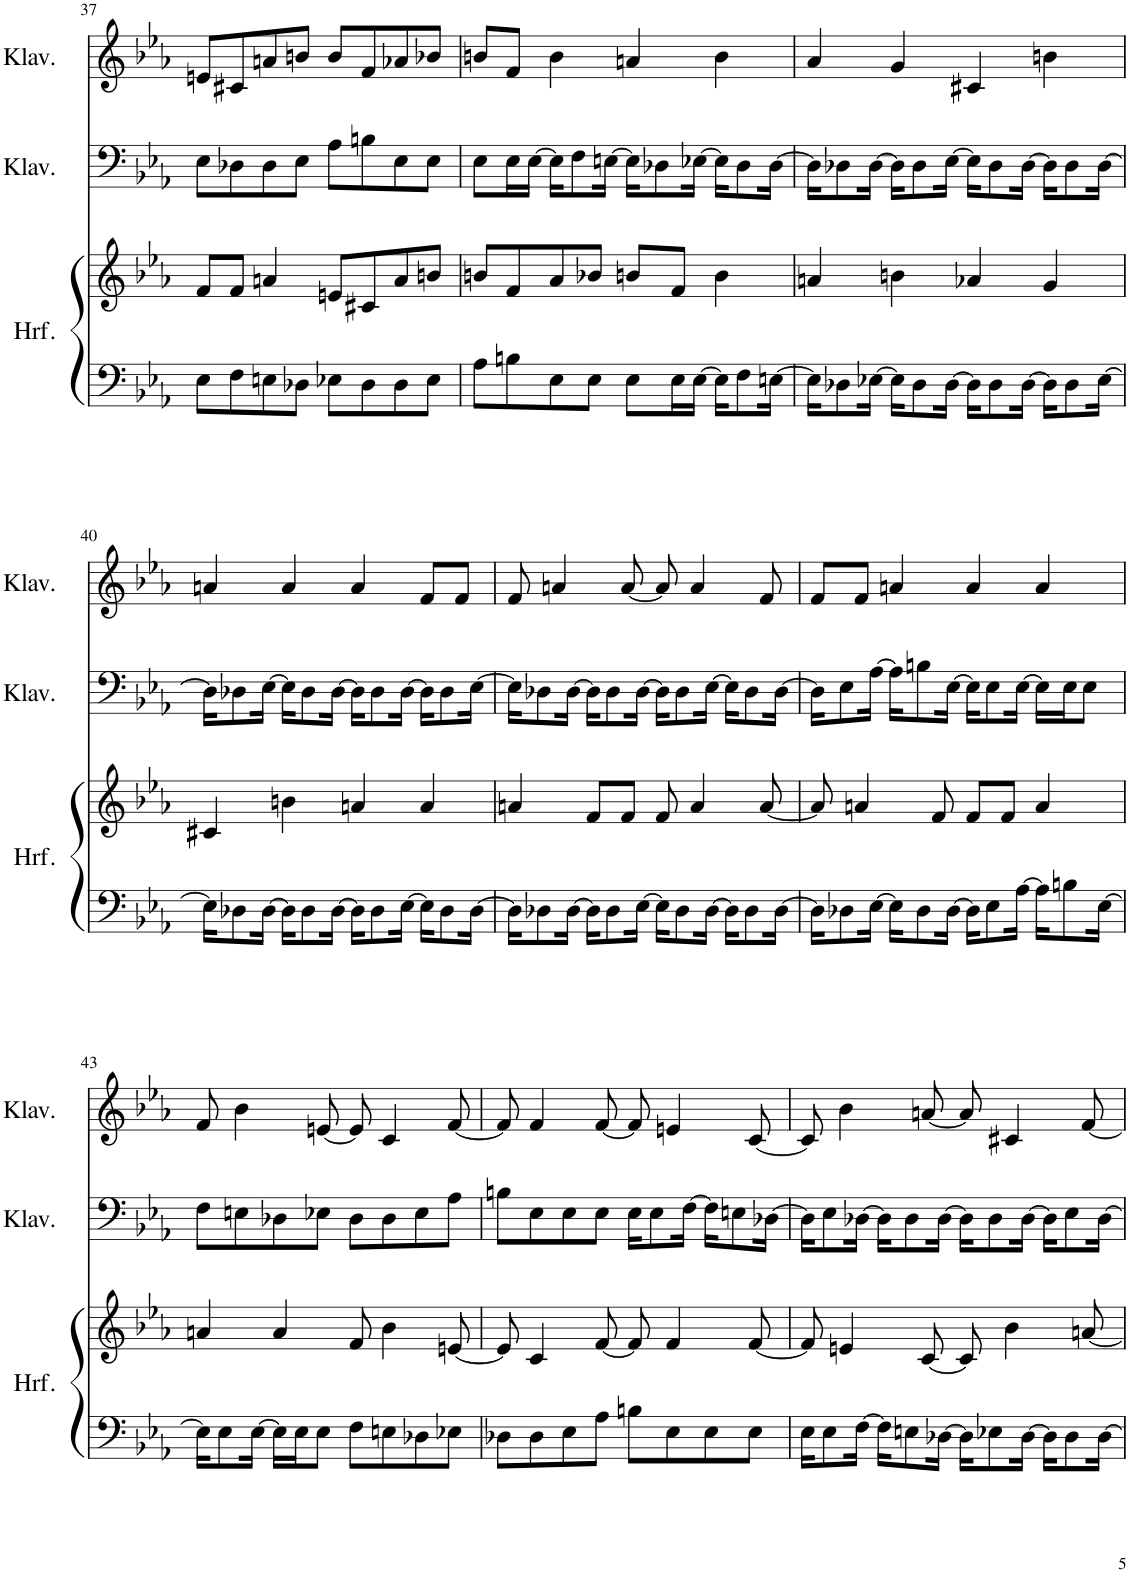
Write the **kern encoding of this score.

**kern	**kern	**kern	**kern
*part3	*part3	*part2	*part1
*staff4	*staff3	*staff2	*staff1
*I"Harfe	*	*I"Klavier	*I"Klavier
*I'Hrf.	*	*I'Klav.	*I'Klav.
!!LO:PB:g=z
*clefF4	*clefG2	*clefF4	*clefG2
*k[b-e-a-]	*k[b-e-a-]	*k[b-e-a-]	*k[b-e-a-]
*M4/4	*M4/4	*M4/4	*M4/4
=37	=37	=37	=37
8E-\L	8f/L	8E-\L	8en/L
8F\	8f/J	8D-X\	8c#X/
8En\	4an/	8D-\	8an/
8D-X\J	.	8E-\J	8bn/J
8E-X\L	8en/L	8A-\L	8b/L
8D-\	8c#X/	8Bn\	8f/
8D-\	8a/	8E-\	8a-X/
8E-\J	8bn/J	8E-\J	8b-X/J
=38	=38	=38	=38
8A-\L	8bn/L	8E-\L	8bn/L
8Bn\	8f/	16E-\L	8f/J
.	.	[16E-\JJ	.
8E-\	8a-/	16E-\KL]	4b\
.	.	8F\	.
8E-\J	8b-X/J	.	.
.	.	[16En\Jk	.
8E-\L	8bn/L	16E\KL]	4an/
.	.	8D-X\	.
16E-\L	8f/J	.	.
[16E-\JJ	.	[16E-X\Jk	.
16E-\KL]	4b\	16E-\KL]	4b\
8F\	.	8D-\	.
[16En\Jk	.	[16D-\Jk	.
=39	=39	=39	=39
16E\KL]	4an/	16D-\KL]	4a-/
8D-X\	.	8D-X\	.
[16E-X\Jk	.	[16D-\Jk	.
16E-\KL]	4bn\	16D-\KL]	4g/
8D-\	.	8D-\	.
[16D-\Jk	.	[16E-\Jk	.
16D-\KL]	4a-X/	16E-\KL]	4c#X/
8D-\	.	8D-\	.
[16D-\Jk	.	[16D-\Jk	.
16D-\KL]	4g/	16D-\KL]	4bn\
8D-\	.	8D-\	.
[16E-\Jk	.	[16D-\Jk	.
!!LO:LB:g=z
=40	=40	=40	=40
16E-\KL]	4c#X/	16D-\KL]	4an/
8D-X\	.	8D-X\	.
[16D-\Jk	.	[16E-\Jk	.
16D-\KL]	4bn\	16E-\KL]	4a/
8D-\	.	8D-\	.
[16D-\Jk	.	[16D-\Jk	.
16D-\KL]	4an/	16D-\KL]	4a/
8D-\	.	8D-\	.
[16E-\Jk	.	[16D-\Jk	.
16E-\KL]	4a/	16D-\KL]	8f/L
8D-\	.	8D-\	.
.	.	.	8f/J
[16D-\Jk	.	[16E-\Jk	.
=41	=41	=41	=41
16D-\KL]	4an/	16E-\KL]	8f/
8D-X\	.	8D-X\	.
.	.	.	4an/
[16D-\Jk	.	[16D-\Jk	.
16D-\KL]	8f/L	16D-\KL]	.
8D-\	.	8D-\	.
.	8f/J	.	[8a/
[16E-\Jk	.	[16D-\Jk	.
16E-\KL]	8f/	16D-\KL]	8a/]
8D-\	.	8D-\	.
.	4a/	.	4a/
[16D-\Jk	.	[16E-\Jk	.
16D-\KL]	.	16E-\KL]	.
8D-\	.	8D-\	.
.	[8a/	.	8f/
[16D-\Jk	.	[16D-\Jk	.
=42	=42	=42	=42
16D-\KL]	8a/]	16D-\KL]	8f/L
8D-X\	.	8E-\	.
.	4an/	.	8f/J
[16E-\Jk	.	[16A-\Jk	.
16E-\KL]	.	16A-\KL]	4an/
8D-\	.	8Bn\	.
.	8f/	.	.
[16D-\Jk	.	[16E-\Jk	.
16D-\KL]	8f/L	16E-\KL]	4a/
8E-\	.	8E-\	.
.	8f/J	.	.
[16A-\Jk	.	[16E-\Jk	.
16A-\KL]	4a/	16E-\LL]	4a/
8Bn\	.	16E-\J	.
.	.	8E-\J	.
[16E-\Jk	.	.	.
!!LO:LB:g=z
=43	=43	=43	=43
16E-\KL]	4an/	8F\L	8f/
8E-\	.	.	.
.	.	8En\	4b-\
[16E-\Jk	.	.	.
16E-\LL]	4a/	8D-X\	.
16E-\J	.	.	.
8E-\J	.	8E-X\J	[8en/
8F\L	8f/	8D-\L	8e/]
8En\	4b-\	8D-\	4c/
8D-X\	.	8E-\	.
8E-X\J	[8en/	8A-\J	[8f/
=44	=44	=44	=44
8D-X\L	8e/]	8Bn\L	8f/]
8D-\	4c/	8E-\	4f/
8E-\	.	8E-\	.
8A-\J	[8f/	8E-\J	[8f/
8Bn\L	8f/]	16E-\KL	8f/]
.	.	8E-\	.
8E-\	4f/	.	4en/
.	.	[16F\Jk	.
8E-\	.	16F\KL]	.
.	.	8En\	.
8E-\J	[8f/	.	[8c/
.	.	[16D-X\Jk	.
=45	=45	=45	=45
16E-\KL	8f/]	16D-\KL]	8c/]
8E-\	.	8E-\	.
.	4en/	.	4b-\
[16F\Jk	.	[16D-X\Jk	.
16F\KL]	.	16D-\KL]	.
8En\	.	8D-\	.
.	[8c/	.	[8an/
[16D-X\Jk	.	[16D-\Jk	.
16D-\KL]	8c/]	16D-\KL]	8a/]
8E-X\	.	8D-\	.
.	4b-\	.	4c#X/
[16D-\Jk	.	[16D-\Jk	.
16D-\KL]	.	16D-\KL]	.
8D-\	.	8E-\	.
.	[8an/	.	[8f/
[16D-\Jk	.	[16D-\Jk	.
=	=	=	=
*-	*-	*-	*-
